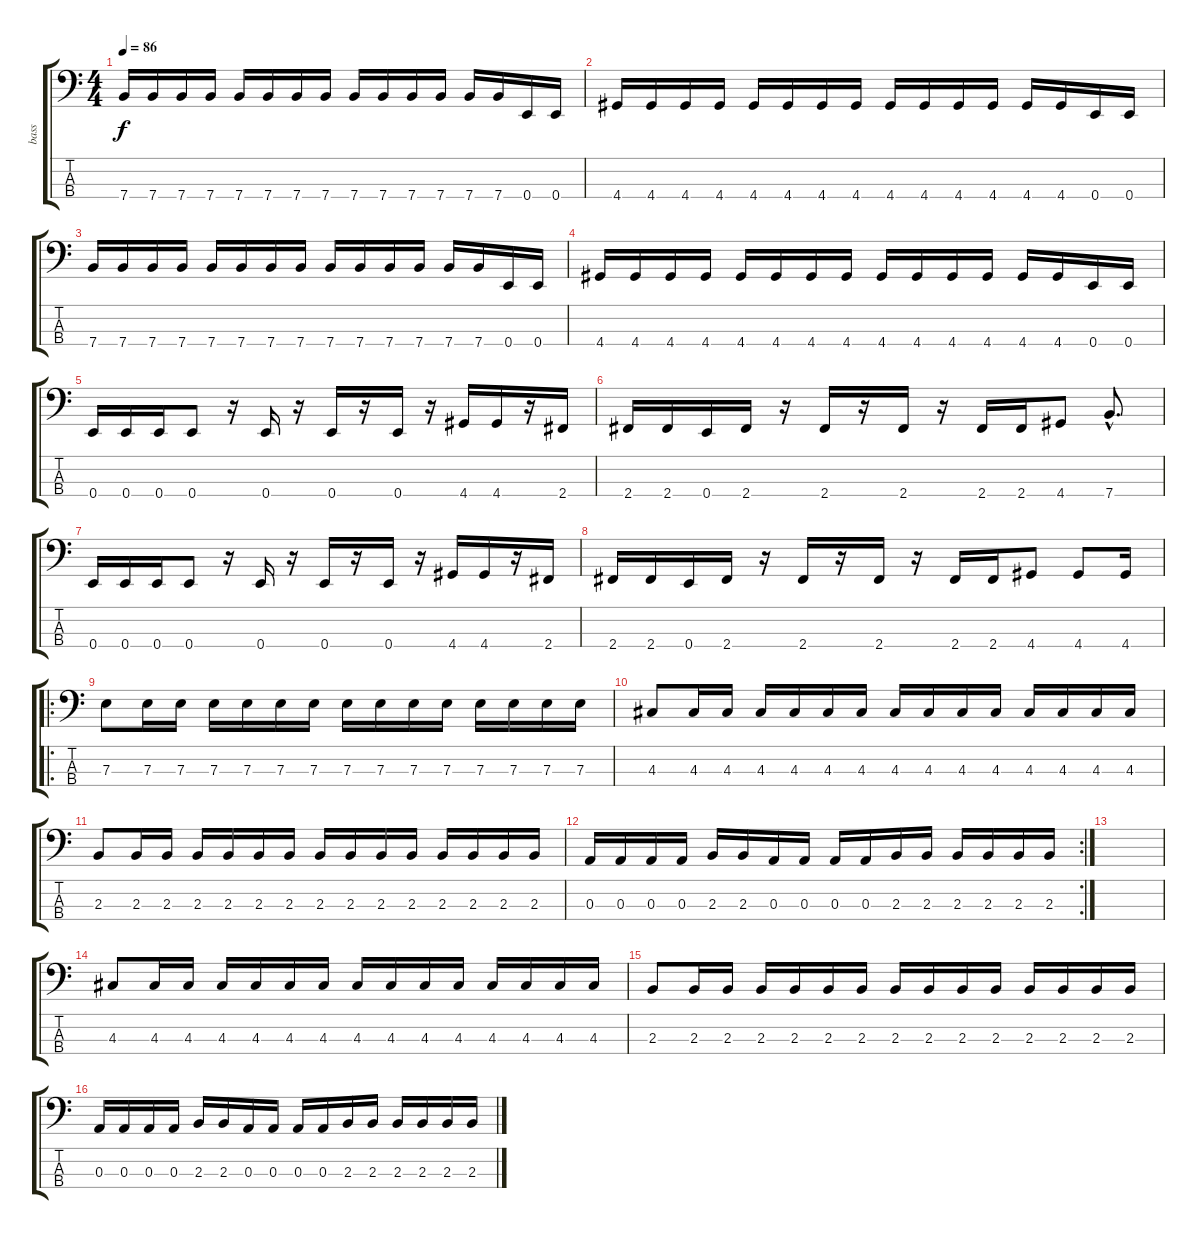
\track ("bass" "bass") {instrument electricbasspick}
\staff {score tabs}
\tuning (G2 D2 A1 E1) {hide}
\ts (4 4)
\tempo 86
\clef f4
\ks c
7.4.16{dy f} 7.4.16 7.4.16 7.4.16 7.4.16 7.4.16 7.4.16 7.4.16 7.4.16 7.4.16 7.4.16 7.4.16 7.4.16 7.4.16 0.4.16 0.4.16 |
4.4.16 4.4.16 4.4.16 4.4.16 4.4.16 4.4.16 4.4.16 4.4.16 4.4.16 4.4.16 4.4.16 4.4.16 4.4.16 4.4.16 0.4.16 0.4.16 |
7.4.16 7.4.16 7.4.16 7.4.16 7.4.16 7.4.16 7.4.16 7.4.16 7.4.16 7.4.16 7.4.16 7.4.16 7.4.16 7.4.16 0.4.16 0.4.16 |
4.4.16 4.4.16 4.4.16 4.4.16 4.4.16 4.4.16 4.4.16 4.4.16 4.4.16 4.4.16 4.4.16 4.4.16 4.4.16 4.4.16 0.4.16 0.4.16 |
0.4.16 0.4.16 0.4.16 0.4.8 r.16 0.4.16 r.16 0.4.16 r.16 0.4.16 r.16 4.4.16 4.4.16 r.16 2.4.16 |
2.4.16 2.4.16 0.4.16 2.4.16 r.16 2.4.16 r.16 2.4.16 r.16 2.4.16 2.4.16 4.4.8 7.4{hac}.8{d} |
0.4.16 0.4.16 0.4.16 0.4.8 r.16 0.4.16 r.16 0.4.16 r.16 0.4.16 r.16 4.4.16 4.4.16 r.16 2.4.16 |
2.4.16 2.4.16 0.4.16 2.4.16 r.16 2.4.16 r.16 2.4.16 r.16 2.4.16 2.4.16 4.4.8 4.4.8 4.4.16 |
\ro
7.3.8 7.3.16 7.3.16 7.3.16 7.3.16 7.3.16 7.3.16 7.3.16 7.3.16 7.3.16 7.3.16 7.3.16 7.3.16 7.3.16 7.3.16 |
4.3.8 4.3.16 4.3.16 4.3.16 4.3.16 4.3.16 4.3.16 4.3.16 4.3.16 4.3.16 4.3.16 4.3.16 4.3.16 4.3.16 4.3.16 |
2.3.8 2.3.16 2.3.16 2.3.16 2.3.16 2.3.16 2.3.16 2.3.16 2.3.16 2.3.16 2.3.16 2.3.16 2.3.16 2.3.16 2.3.16 |
\rc 2
0.3.16 0.3.16 0.3.16 0.3.16 2.3.16 2.3.16 0.3.16 0.3.16 0.3.16 0.3.16 2.3.16 2.3.16 2.3.16 2.3.16 2.3.16 2.3.16 |
|
4.3.8 4.3.16 4.3.16 4.3.16 4.3.16 4.3.16 4.3.16 4.3.16 4.3.16 4.3.16 4.3.16 4.3.16 4.3.16 4.3.16 4.3.16 |
2.3.8 2.3.16 2.3.16 2.3.16 2.3.16 2.3.16 2.3.16 2.3.16 2.3.16 2.3.16 2.3.16 2.3.16 2.3.16 2.3.16 2.3.16 |
0.3.16 0.3.16 0.3.16 0.3.16 2.3.16 2.3.16 0.3.16 0.3.16 0.3.16 0.3.16 2.3.16 2.3.16 2.3.16 2.3.16 2.3.16 2.3.16
